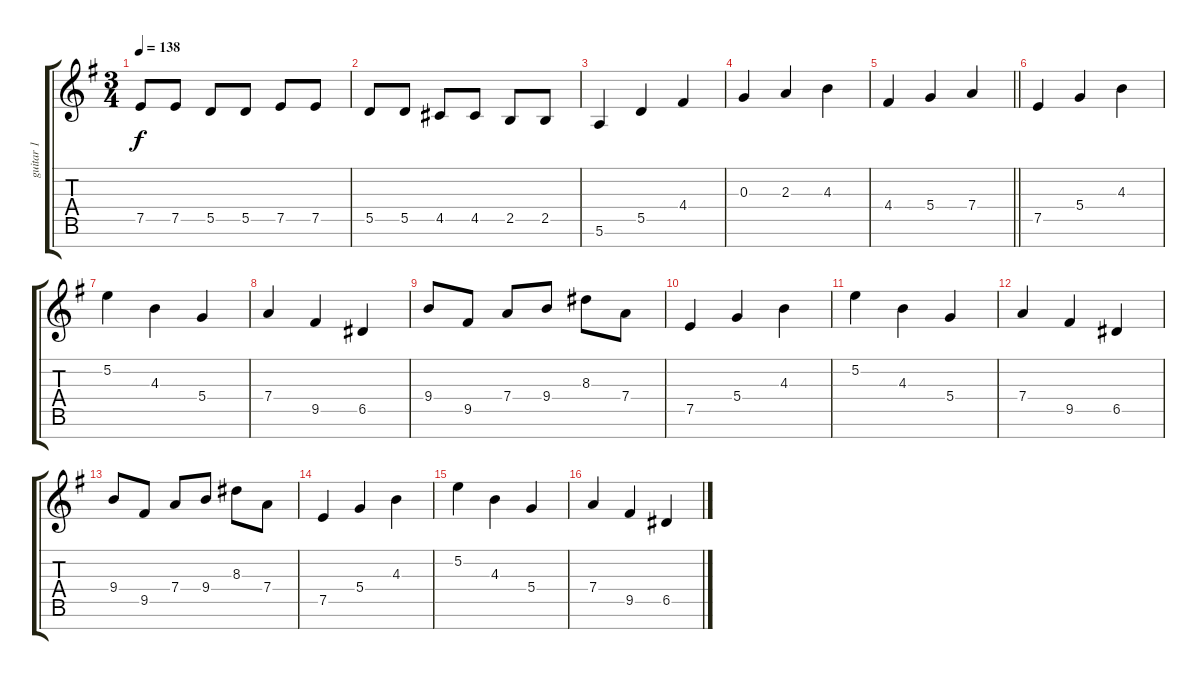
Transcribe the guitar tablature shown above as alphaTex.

\track ("guitar 1" "guitar 1") {instrument distortionguitar}
\staff {score tabs}
\tuning (E4 B3 G3 D3 A2 E2 B1) {hide}
\ts (3 4)
\tempo 138
\clef g2
\ks eminor
7.5.8{dy f} 7.5.8 5.5.8 5.5.8 7.5.8 7.5.8 |
5.5.8 5.5.8 4.5.8 4.5.8 2.5.8 2.5.8 |
5.6.4 5.5.4 4.4.4 |
0.3.4 2.3.4 4.3.4 |
\barLineRight lightlight
4.4.4 5.4.4 7.4.4 |
7.5.4 5.4.4 4.3.4 |
5.2.4 4.3.4 5.4.4 |
7.4.4 9.5.4 6.5.4 |
9.4.8 9.5.8 7.4.8 9.4.8 8.3.8 7.4.8 |
7.5.4 5.4.4 4.3.4 |
5.2.4 4.3.4 5.4.4 |
7.4.4 9.5.4 6.5.4 |
9.4.8 9.5.8 7.4.8 9.4.8 8.3.8 7.4.8 |
7.5.4 5.4.4 4.3.4 |
5.2.4 4.3.4 5.4.4 |
7.4.4 9.5.4 6.5.4
